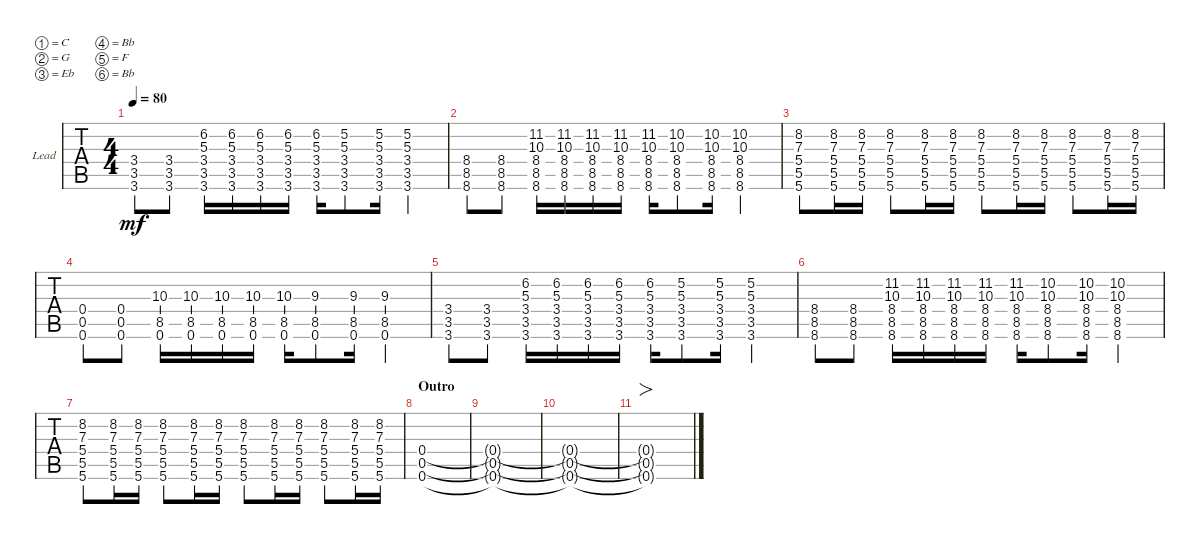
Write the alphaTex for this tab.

\defaultSystemsLayout 4
\bracketExtendMode groupsimilarinstruments
\firstSystemTrackNameOrientation horizontal
\otherSystemsTrackNameOrientation horizontal
\track ("Lead" "Lead") {instrument distortionguitar}
\staff {tabs}
\tuning (C4 G3 Eb3 Bb2 F2 Bb1)
\ts (4 4)
\tempo 80
\clef g2
\ks c
(3.6 3.5 3.4).8{dy mf} (3.6 3.5 3.4).8 (3.5 5.3 3.4 3.6 6.2).16 (3.5 5.3 3.4 3.6 6.2).16 (3.5 5.3 3.4 3.6 6.2).16 (3.5 5.3 3.4 3.6 6.2).16 (3.5 5.3 3.4 3.6 6.2).16 (3.5 5.3 3.4 3.6 5.2).8 (3.5 5.3 3.4 3.6 5.2).16 (3.5 5.3 3.4 3.6 5.2).4 |
(8.6 8.5 8.4).8 (8.6 8.5 8.4).8 (8.5 10.3 8.4 8.6 11.2).16 (8.5 10.3 8.4 8.6 11.2).16 (8.5 10.3 8.4 8.6 11.2).16 (8.5 10.3 8.4 8.6 11.2).16 (8.5 10.3 8.4 8.6 11.2).16 (8.5 10.3 8.4 8.6 10.2).8 (8.5 10.3 8.4 8.6 10.2).16 (8.5 10.3 8.4 8.6 10.2).4 |
(5.6 5.5 5.4 7.3 8.2).8 (5.5 7.3 5.4 5.6 8.2).16 (5.5 7.3 5.4 5.6 8.2).16 (5.6 5.5 5.4 7.3 8.2).8 (5.5 7.3 5.4 5.6 8.2).16 (5.5 7.3 5.4 5.6 8.2).16 (5.6 5.5 5.4 7.3 8.2).8 (5.5 7.3 5.4 5.6 8.2).16 (5.5 7.3 5.4 5.6 8.2).16 (5.6 5.5 5.4 7.3 8.2).8 (5.5 7.3 5.4 5.6 8.2).16 (5.5 7.3 5.4 5.6 8.2).16 |
(0.6 0.5 0.4).8 (0.6 0.5 0.4).8 (8.5 10.3 0.6).16 (8.5 10.3 0.6).16 (8.5 10.3 0.6).16 (8.5 10.3 0.6).16 (8.5 10.3 0.6).16 (8.5 9.3 0.6).8 (8.5 9.3 0.6).16 (8.5 9.3 0.6).4 |
(3.6 3.5 3.4).8 (3.6 3.5 3.4).8 (3.5 5.3 3.4 3.6 6.2).16 (3.5 5.3 3.4 3.6 6.2).16 (3.5 5.3 3.4 3.6 6.2).16 (3.5 5.3 3.4 3.6 6.2).16 (3.5 5.3 3.4 3.6 6.2).16 (3.5 5.3 3.4 3.6 5.2).8 (3.5 5.3 3.4 3.6 5.2).16 (3.5 5.3 3.4 3.6 5.2).4 |
(8.6 8.5 8.4).8 (8.6 8.5 8.4).8 (8.5 10.3 8.4 8.6 11.2).16 (8.5 10.3 8.4 8.6 11.2).16 (8.5 10.3 8.4 8.6 11.2).16 (8.5 10.3 8.4 8.6 11.2).16 (8.5 10.3 8.4 8.6 11.2).16 (8.5 10.3 8.4 8.6 10.2).8 (8.5 10.3 8.4 8.6 10.2).16 (8.5 10.3 8.4 8.6 10.2).4 |
(5.6 5.5 5.4 7.3 8.2).8 (5.5 7.3 5.4 5.6 8.2).16 (5.5 7.3 5.4 5.6 8.2).16 (5.6 5.5 5.4 7.3 8.2).8 (5.5 7.3 5.4 5.6 8.2).16 (5.5 7.3 5.4 5.6 8.2).16 (5.6 5.5 5.4 7.3 8.2).8 (5.5 7.3 5.4 5.6 8.2).16 (5.5 7.3 5.4 5.6 8.2).16 (5.6 5.5 5.4 7.3 8.2).8 (5.5 7.3 5.4 5.6 8.2).16 (5.5 7.3 5.4 5.6 8.2).16 |
\section ("" "Outro")
(0.6 0.5 0.4).1 |
(0.6{t} 0.5{t} 0.4{t}).1 |
(0.4{t} 0.5{t} 0.6{t}).1 |
(0.6{t} 0.5{t} 0.4{t}).1{fo}
